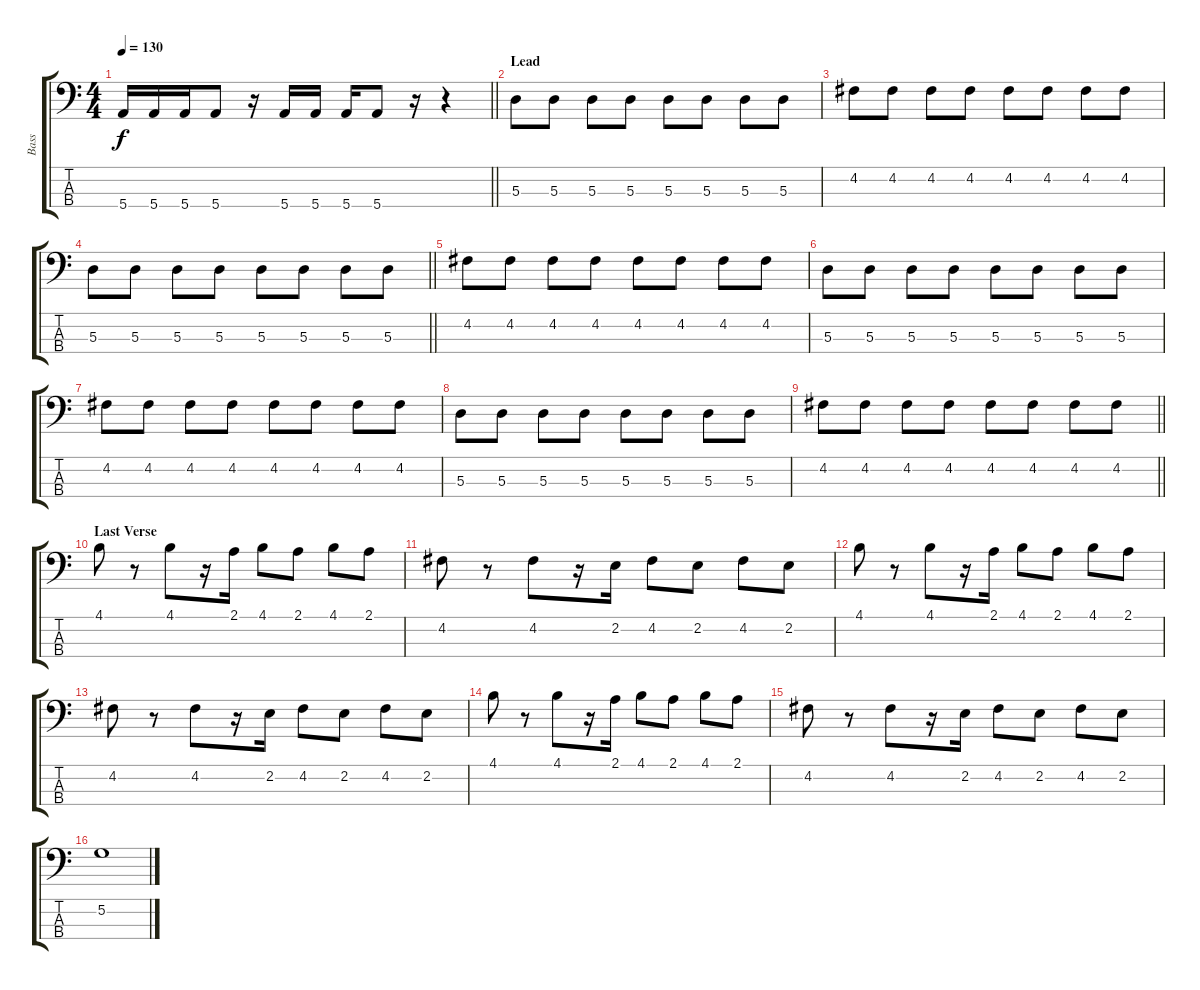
\track ("Bass" "Bass") {instrument electricbassfinger}
\staff {score tabs}
\tuning (G2 D2 A1 E1) {hide}
\ts (4 4)
\tempo 130
\clef f4
\barLineRight lightlight
\ks c
5.4.16{dy f} 5.4.16 5.4.16 5.4.8 r.16 5.4.16 5.4.16 5.4.16 5.4.8 r.16 r.4 |
\section ("" "Lead")
5.3.8 5.3.8 5.3.8 5.3.8 5.3.8 5.3.8 5.3.8 5.3.8 |
4.2.8 4.2.8 4.2.8 4.2.8 4.2.8 4.2.8 4.2.8 4.2.8 |
\barLineRight lightlight
5.3.8 5.3.8 5.3.8 5.3.8 5.3.8 5.3.8 5.3.8 5.3.8 |
\section ("" "")
4.2.8 4.2.8 4.2.8 4.2.8 4.2.8 4.2.8 4.2.8 4.2.8 |
5.3.8 5.3.8 5.3.8 5.3.8 5.3.8 5.3.8 5.3.8 5.3.8 |
4.2.8 4.2.8 4.2.8 4.2.8 4.2.8 4.2.8 4.2.8 4.2.8 |
5.3.8 5.3.8 5.3.8 5.3.8 5.3.8 5.3.8 5.3.8 5.3.8 |
\barLineRight lightlight
4.2.8 4.2.8 4.2.8 4.2.8 4.2.8 4.2.8 4.2.8 4.2.8 |
\section ("" "Last Verse")
4.1.8 r.8 4.1.8 r.16 2.1.16 4.1.8 2.1.8 4.1.8 2.1.8 |
4.2.8 r.8 4.2.8 r.16 2.2.16 4.2.8 2.2.8 4.2.8 2.2.8 |
4.1.8 r.8 4.1.8 r.16 2.1.16 4.1.8 2.1.8 4.1.8 2.1.8 |
4.2.8 r.8 4.2.8 r.16 2.2.16 4.2.8 2.2.8 4.2.8 2.2.8 |
4.1.8 r.8 4.1.8 r.16 2.1.16 4.1.8 2.1.8 4.1.8 2.1.8 |
4.2.8 r.8 4.2.8 r.16 2.2.16 4.2.8 2.2.8 4.2.8 2.2.8 |
5.2.1
